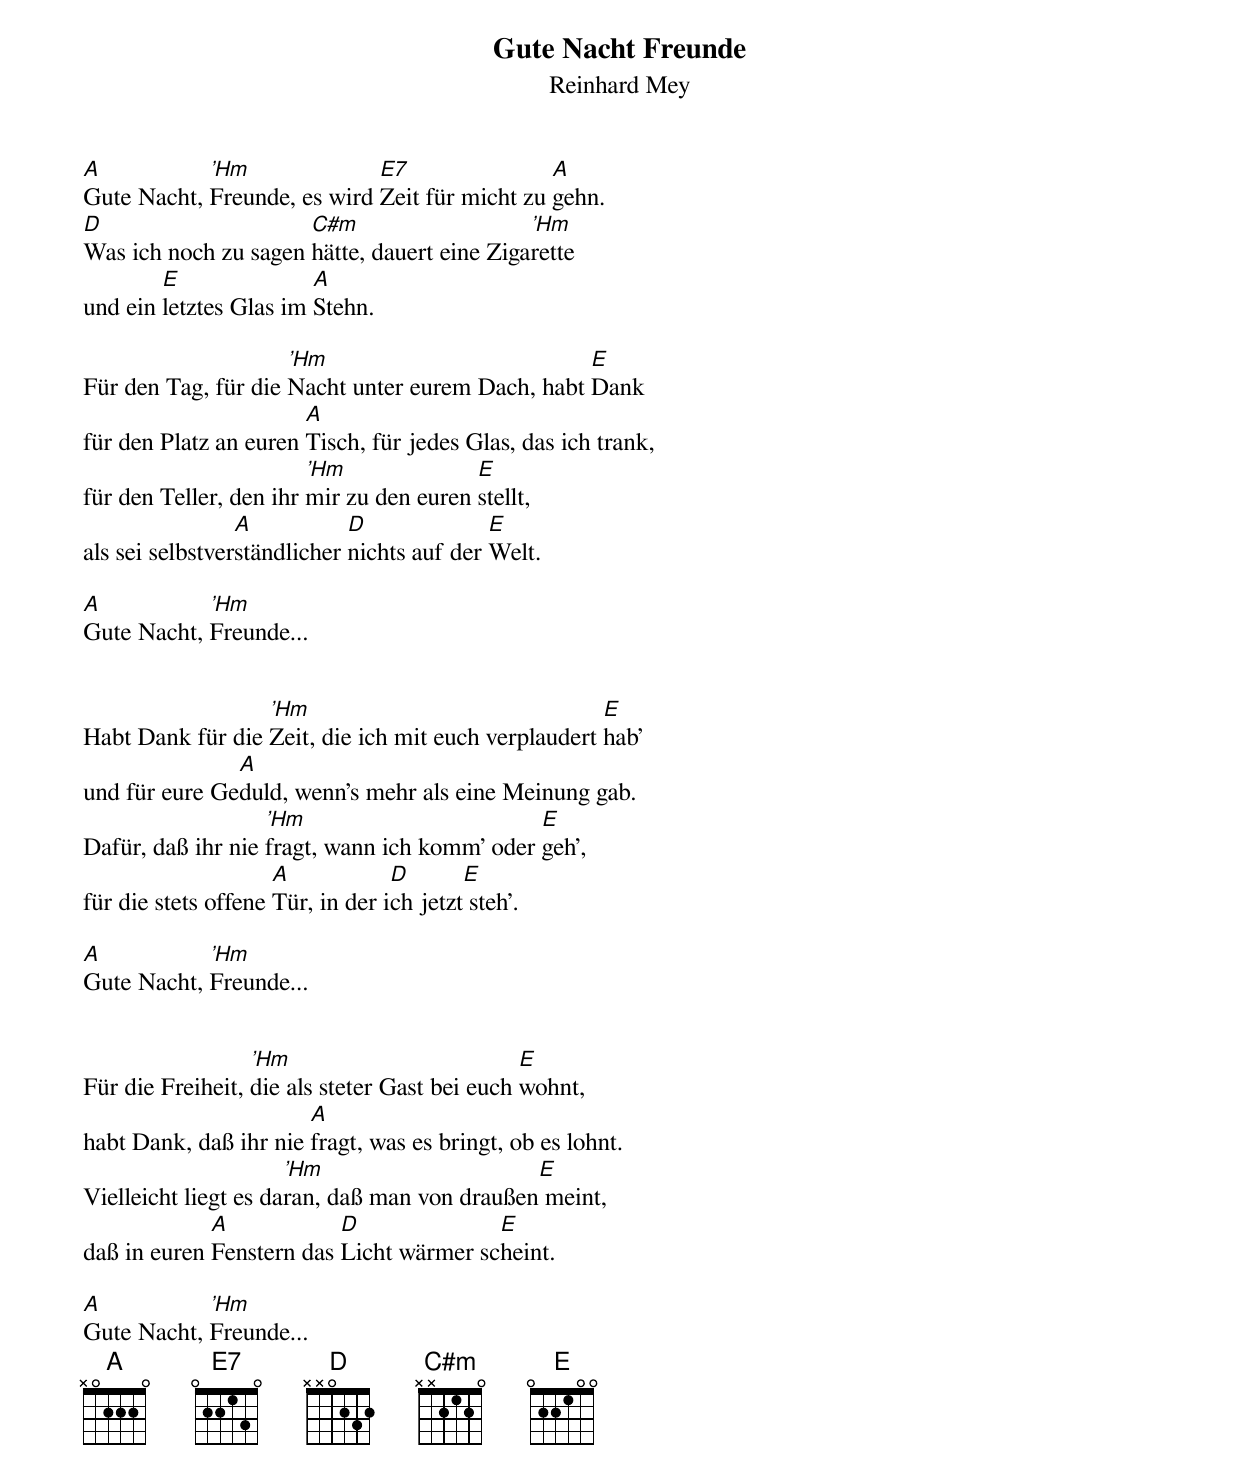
{t:Gute Nacht Freunde}
{st:Reinhard Mey}

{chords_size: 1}
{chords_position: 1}
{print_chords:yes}
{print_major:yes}
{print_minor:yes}
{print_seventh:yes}
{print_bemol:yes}
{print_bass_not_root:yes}
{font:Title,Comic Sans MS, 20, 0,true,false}
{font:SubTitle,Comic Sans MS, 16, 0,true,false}
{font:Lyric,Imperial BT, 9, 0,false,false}
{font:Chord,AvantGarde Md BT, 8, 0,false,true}
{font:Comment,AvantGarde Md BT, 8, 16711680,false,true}
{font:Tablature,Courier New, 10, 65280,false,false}
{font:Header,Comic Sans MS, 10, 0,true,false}
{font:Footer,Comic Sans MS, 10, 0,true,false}
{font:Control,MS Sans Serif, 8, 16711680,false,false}
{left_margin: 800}
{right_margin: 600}
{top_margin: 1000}
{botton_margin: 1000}
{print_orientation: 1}




[A]Gute Nacht, ['Hm]Freunde, es wird [E7]Zeit für micht zu [A]gehn.
[D]Was ich noch zu sagen [C#m]hätte, dauert eine Ziga['Hm]rette
und ein [E]letztes Glas im [A]Stehn.

Für den Tag, für die ['Hm]Nacht unter eurem Dach, habt [E]Dank
für den Platz an euren [A]Tisch, für jedes Glas, das ich trank,
für den Teller, den ihr ['Hm]mir zu den euren [E]stellt,
als sei selbstver[A]ständlicher [D]nichts auf der [E]Welt.

[A]Gute Nacht, ['Hm]Freunde...


Habt Dank für die ['Hm]Zeit, die ich mit euch verplaudert [E]hab'
und für eure Ge[A]duld, wenn's mehr als eine Meinung gab.
Dafür, daß ihr nie ['Hm]fragt, wann ich komm' oder [E]geh',
für die stets offene [A]Tür, in der i[D]ch jetzt[E] steh'.

[A]Gute Nacht, ['Hm]Freunde...


Für die Freiheit, ['Hm]die als steter Gast bei euch [E]wohnt,
habt Dank, daß ihr nie [A]fragt, was es bringt, ob es lohnt.
Vielleicht liegt es da['Hm]ran, daß man von draußen[E] meint,
daß in euren [A]Fenstern das [D]Licht wärmer sc[E]heint.

[A]Gute Nacht, ['Hm]Freunde...
